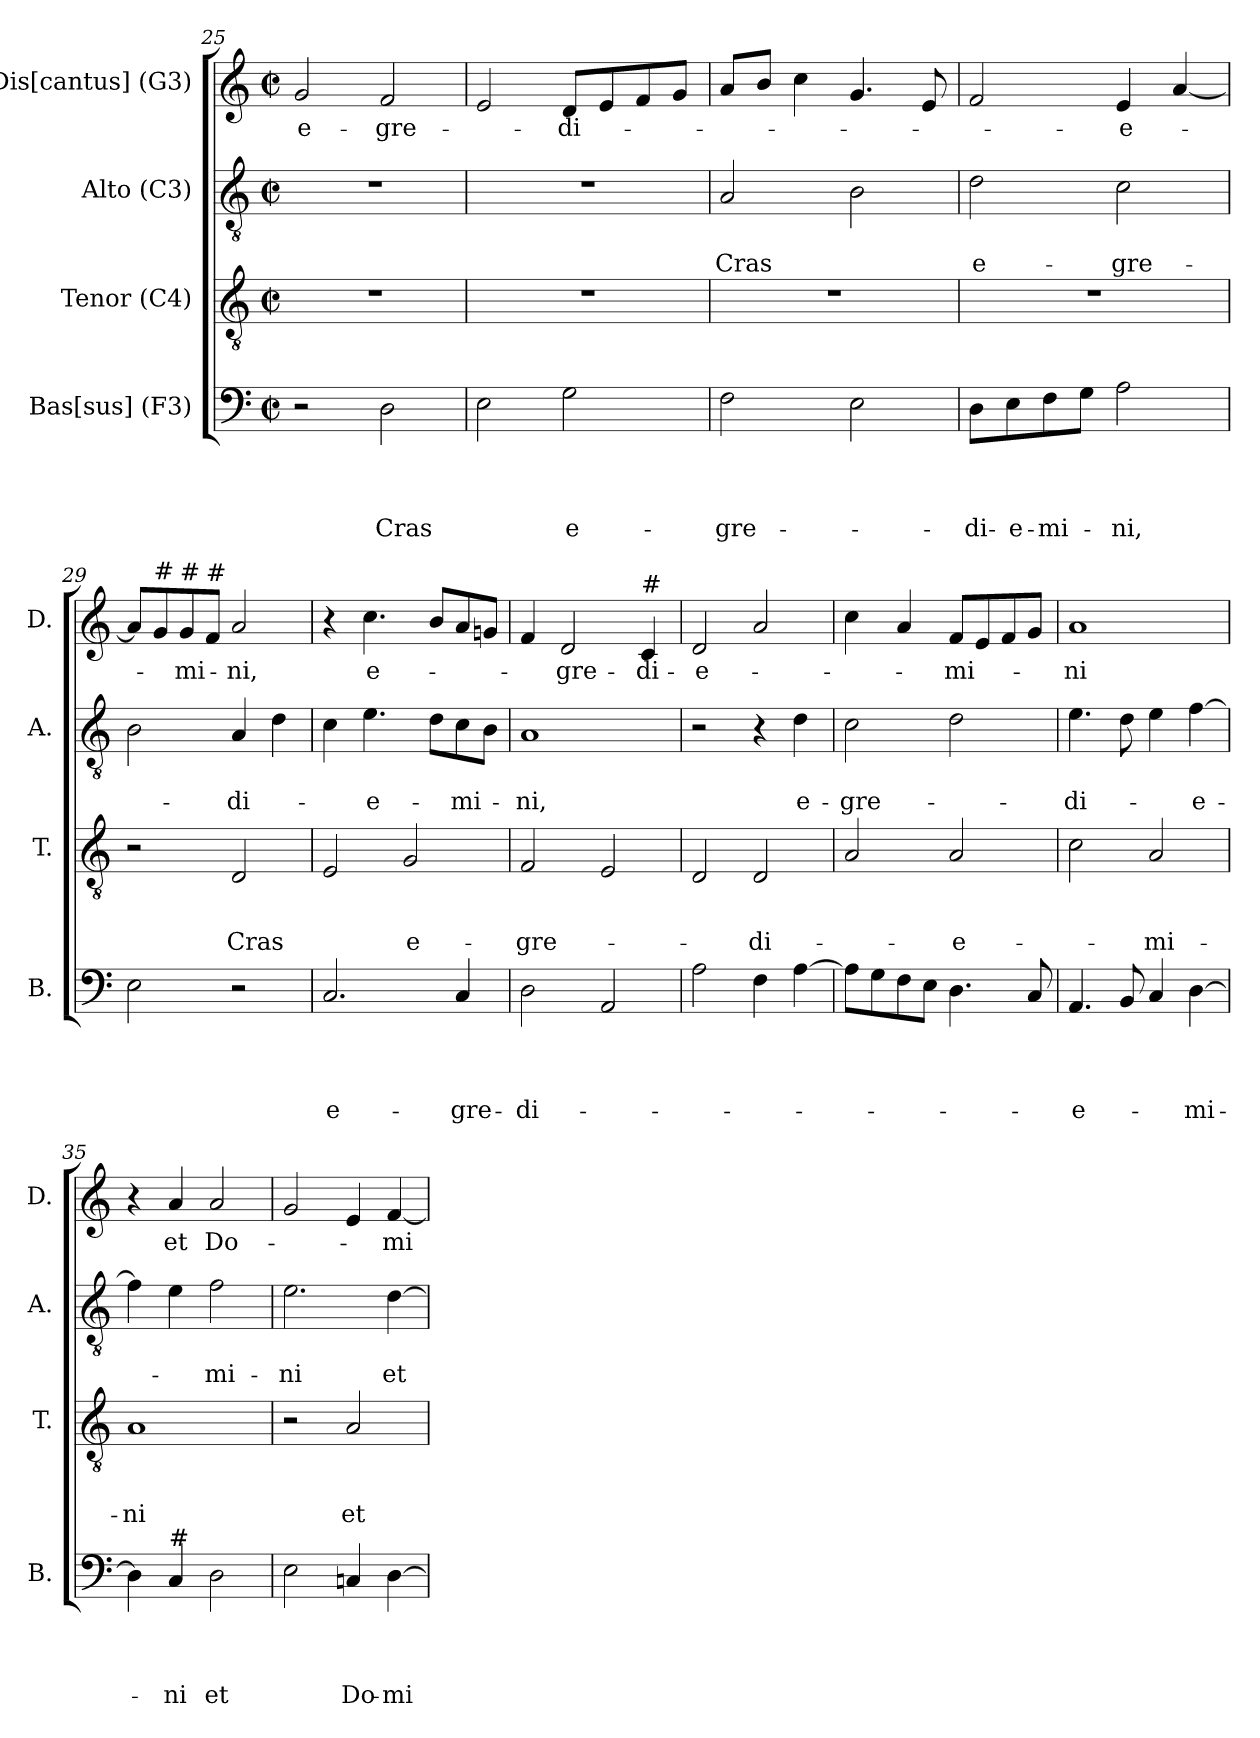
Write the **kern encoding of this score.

**kern	**text	**text	**text	**text	**kern	**text	**text	**text	**kern	**text	**text	**kern	**text
*part4	*part4	*part4	*part4	*part4	*part3	*part3	*part3	*part3	*part2	*part2	*part2	*part1	*part1
*staff4	*staff4	*staff4	*staff4	*staff4	*staff3	*staff3	*staff3	*staff3	*staff2	*staff2	*staff2	*staff1	*staff1
*I"Bas[sus] (F3)	*	*	*	*	*I"Tenor (C4)	*	*	*	*I"Alto (C3)	*	*	*I"Dis[cantus] (G3)	*
*I'B.	*	*	*	*	*I'T.	*	*	*	*I'A.	*	*	*I'D.	*
*clefF4	*	*	*	*	*clefGv2	*	*	*	*clefGv2	*	*	*clefG2	*
*k[]	*	*	*	*	*k[]	*	*	*	*k[]	*	*	*k[]	*
*C:	*	*	*	*	*C:	*	*	*	*C:	*	*	*C:	*
*M2/2	*	*	*	*	*M2/2	*	*	*	*M2/2	*	*	*M2/2	*
*met(c|)	*	*	*	*	*met(c|)	*	*	*	*met(c|)	*	*	*met(c|)	*
=25	=25	=25	=25	=25	=25	=25	=25	=25	=25	=25	=25	=25	=25
!	!	!	!	!	!	!	!	!	!	!	!	!	!LO:LY:b
2r	.	.	.	.	1r	.	.	.	1r	.	.	2g/	e-
!	!	!	!	!LO:LY:b	!	!	!	!	!	!	!	!	!LO:LY:b
2D\	.	.	.	Cras	.	.	.	.	.	.	.	2f/	-gre-
=26	=26	=26	=26	=26	=26	=26	=26	=26	=26	=26	=26	=26	=26
2E\	.	.	.	.	1r	.	.	.	1r	.	.	2e/	.
!	!	!	!	!LO:LY:b	!	!	!	!	!	!	!	!	!LO:LY:b
2G\	.	.	.	e-	.	.	.	.	.	.	.	8d/L	-di-
.	.	.	.	.	.	.	.	.	.	.	.	8e/	.
.	.	.	.	.	.	.	.	.	.	.	.	8f/	.
.	.	.	.	.	.	.	.	.	.	.	.	8g/J	.
=27	=27	=27	=27	=27	=27	=27	=27	=27	=27	=27	=27	=27	=27
!	!	!	!	!LO:LY:b	!	!	!	!	!	!	!LO:LY:b	!	!
2F\	.	.	.	-gre-	1r	.	.	.	2A/	.	Cras	8a/L	.
.	.	.	.	.	.	.	.	.	.	.	.	8b/J	.
.	.	.	.	.	.	.	.	.	.	.	.	4cc\	.
2E\	.	.	.	.	.	.	.	.	2B\	.	.	4.g/	.
.	.	.	.	.	.	.	.	.	.	.	.	8e/	.
=28	=28	=28	=28	=28	=28	=28	=28	=28	=28	=28	=28	=28	=28
!	!	!	!	!LO:LY:b	!	!	!	!	!	!	!LO:LY:b	!	!
8D\L	.	.	.	-di-	1r	.	.	.	2d\	.	e-	2f/	.
!	!	!	!	!LO:LY:b	!	!	!	!	!	!	!	!	!
8E\	.	.	.	-e-	.	.	.	.	.	.	.	.	.
!	!	!	!	!LO:LY:b:rj	!	!	!	!	!	!	!	!	!
8F\	.	.	.	-mi-	.	.	.	.	.	.	.	.	.
8G\J	.	.	.	.	.	.	.	.	.	.	.	.	.
!	!	!	!	!LO:LY:b	!	!	!	!	!	!	!LO:LY:b	!	!LO:LY:b
2A\	.	.	.	-ni,	.	.	.	.	2c\	.	-gre-	4e/	-e-
.	.	.	.	.	.	.	.	.	.	.	.	[<4a/	.
=29	=29	=29	=29	=29	=29	=29	=29	=29	=29	=29	=29	=29	=29
2E\	.	.	.	.	2r	.	.	.	2B\	.	.	8a/L]	.
!	!	!	!	!	!	!	!	!	!	!	!	!LO:TX:a:t=#	!
.	.	.	.	.	.	.	.	.	.	.	.	8g/	.
!	!	!	!	!	!	!	!	!	!	!	!	!LO:TX:a:t=#	!
!	!	!	!	!	!	!	!	!	!	!	!	!	!LO:LY:b
.	.	.	.	.	.	.	.	.	.	.	.	8g/	-mi-
!	!	!	!	!	!	!	!	!	!	!	!	!LO:TX:a:t=#	!
.	.	.	.	.	.	.	.	.	.	.	.	8f/J	.
!	!	!	!	!	!	!	!	!LO:LY:b	!	!	!LO:LY:b	!	!LO:LY:b
2r	.	.	.	.	2D/	.	.	Cras	4A/	.	-di-	2a/	-ni,
.	.	.	.	.	.	.	.	.	4d\	.	.	.	.
=30	=30	=30	=30	=30	=30	=30	=30	=30	=30	=30	=30	=30	=30
!	!	!	!	!LO:LY:b	!	!	!	!	!	!	!	!	!
2.C/	.	.	.	e-	2E/	.	.	.	4c\	.	.	4r	.
!	!	!	!	!	!	!	!	!	!	!	!LO:LY:b	!	!LO:LY:b
.	.	.	.	.	.	.	.	.	4.e\	.	-e-	4.cc\	e-
!	!	!	!	!	!	!	!	!LO:LY:b	!	!	!	!	!
.	.	.	.	.	2G/	.	.	e-	.	.	.	.	.
.	.	.	.	.	.	.	.	.	8d\L	.	.	8b/L	.
!	!	!	!	!LO:LY:b	!	!	!	!	!	!	!LO:LY:b	!	!
4C/	.	.	.	-gre-	.	.	.	.	8c\	.	-mi-	8a/	.
.	.	.	.	.	.	.	.	.	8B\J	.	.	8gn/J	.
=31	=31	=31	=31	=31	=31	=31	=31	=31	=31	=31	=31	=31	=31
!	!	!	!	!LO:LY:b	!	!	!	!LO:LY:b	!	!	!LO:LY:b	!	!
2D\	.	.	.	-di-	2F/	.	.	-gre-	1A	.	-ni,	4f/	.
!	!	!	!	!	!	!	!	!	!	!	!	!	!LO:LY:b
.	.	.	.	.	.	.	.	.	.	.	.	2d/	-gre-
2AA/	.	.	.	.	2E/	.	.	.	.	.	.	.	.
!	!	!	!	!	!	!	!	!	!	!	!	!LO:TX:a:t=#	!
!	!	!	!	!	!	!	!	!	!	!	!	!	!LO:LY:b
.	.	.	.	.	.	.	.	.	.	.	.	4c/	-di-
!!LO:PB:g=z
=32	=32	=32	=32	=32	=32	=32	=32	=32	=32	=32	=32	=32	=32
!	!	!	!	!	!	!	!	!	!	!	!	!	!LO:LY:b
2A\	.	.	.	.	2D/	.	.	.	2r	.	.	2d/	-e-
!	!	!	!	!	!	!	!	!LO:LY:b	!	!	!	!	!
4F\	.	.	.	.	2D/	.	.	-di-	4r	.	.	2a/	.
!	!	!	!	!	!	!	!	!	!	!	!LO:LY:b	!	!
[>4A\	.	.	.	.	.	.	.	.	4d\	.	e-	.	.
=33	=33	=33	=33	=33	=33	=33	=33	=33	=33	=33	=33	=33	=33
!	!	!	!	!	!	!	!	!	!	!	!LO:LY:b	!	!
8A\L]	.	.	.	.	2A/	.	.	.	2c\	.	-gre-	4cc\	.
8G\	.	.	.	.	.	.	.	.	.	.	.	.	.
8F\	.	.	.	.	.	.	.	.	.	.	.	4a/	.
8E\J	.	.	.	.	.	.	.	.	.	.	.	.	.
!	!	!	!	!	!	!	!	!LO:LY:b	!	!	!	!	!LO:LY:b
4.D\	.	.	.	.	2A/	.	.	-e-	2d\	.	.	8f/L	-mi-
.	.	.	.	.	.	.	.	.	.	.	.	8e/	.
.	.	.	.	.	.	.	.	.	.	.	.	8f/	.
8C/	.	.	.	.	.	.	.	.	.	.	.	8g/J	.
=34	=34	=34	=34	=34	=34	=34	=34	=34	=34	=34	=34	=34	=34
!	!	!	!	!LO:LY:b	!	!	!	!	!	!	!LO:LY:b	!	!LO:LY:b
4.AA/	.	.	.	-e-	2c\	.	.	.	4.e\	.	-di-	1a	-ni
8BB/	.	.	.	.	.	.	.	.	8d\	.	.	.	.
!	!	!	!	!	!	!	!	!LO:LY:b	!	!	!	!	!
4C/	.	.	.	.	2A/	.	.	-mi-	4e\	.	.	.	.
!	!	!	!	!LO:LY:b	!	!	!	!	!	!	!LO:LY:b	!	!
[>4D\	.	.	.	-mi-	.	.	.	.	[>4f\	.	-e-	.	.
=35	=35	=35	=35	=35	=35	=35	=35	=35	=35	=35	=35	=35	=35
!	!	!	!	!	!	!	!	!LO:LY:b	!	!	!	!	!
4D\]	.	.	.	.	1A	.	.	-ni	4f\]	.	.	4r	.
!LO:TX:a:t=#	!	!	!	!	!	!	!	!	!	!	!	!	!
!	!	!	!	!LO:LY:b	!	!	!	!	!	!	!	!	!LO:LY:b
4C/	.	.	.	-ni	.	.	.	.	4e\	.	.	4a/	et
!	!	!	!	!LO:LY:b	!	!	!	!	!	!	!LO:LY:b	!	!LO:LY:b
2D\	.	.	.	et	.	.	.	.	2f\	.	-mi-	2a/	Do-
=36	=36	=36	=36	=36	=36	=36	=36	=36	=36	=36	=36	=36	=36
!	!	!	!	!	!	!	!	!	!	!	!LO:LY:b	!	!
2E\	.	.	.	.	2r	.	.	.	2.e\	.	-ni	2g/	.
!	!	!	!	!LO:LY:b	!	!	!	!LO:LY:b	!	!	!	!	!
4Cn/	.	.	.	Do-	2A/	.	.	et	.	.	.	4e/	.
!	!	!	!	!LO:LY:b	!	!	!	!	!	!	!LO:LY:b	!	!LO:LY:b
[>4D\	.	.	.	-mi-	.	.	.	.	[>4d\	.	et	[<4f/	-mi-
=	=	=	=	=	=	=	=	=	=	=	=	=	=
*-	*-	*-	*-	*-	*-	*-	*-	*-	*-	*-	*-	*-	*-
